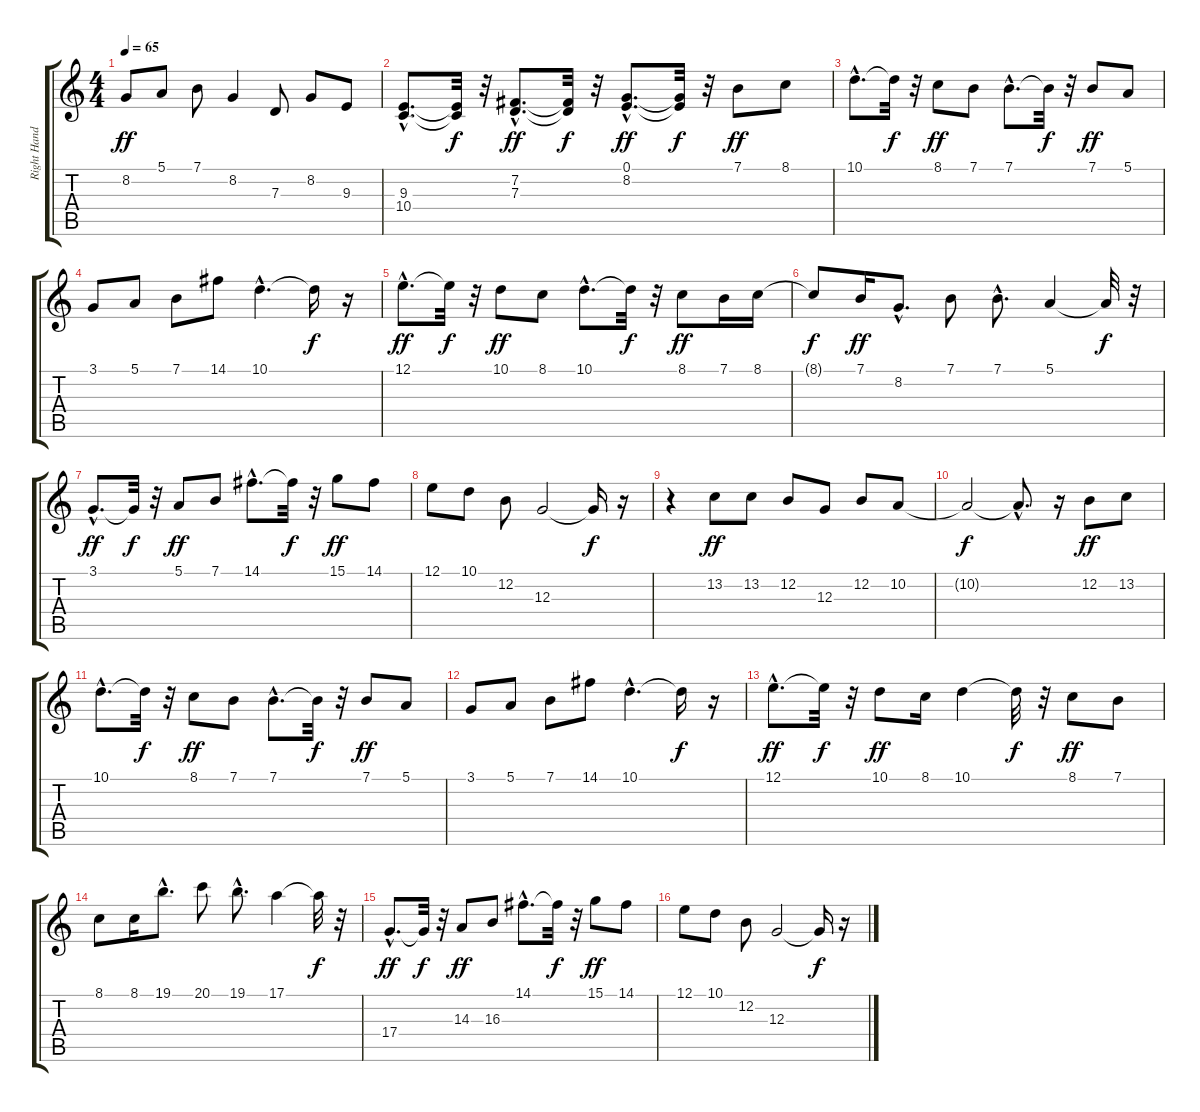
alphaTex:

\track ("Right Hand" "Right Hand") {instrument acousticgrandpiano}
\staff {score tabs}
\tuning (E4 B3 G3 D3 A2 E2) {hide}
\ts (4 4)
\tempo 65
\clef g2
\ks c
8.2.8{dy ff} 5.1.8 7.1.8 8.2.4 7.3.8 8.2.8 9.3.8 |
(9.3{hac} 10.4{hac}).8{d} (9.3{t} 10.4{t}).32{dy f} r.32 (7.2{hac} 7.3{hac}).8{d dy ff} (7.2{t} 7.3{t}).32{dy f} r.32 (0.1{hac} 8.2{hac}).8{d dy ff} (0.1{t} 8.2{t}).32{dy f} r.32 7.1.8{dy ff} 8.1.8 |
10.1{hac}.8{d} 10.1{t}.32{dy f} r.32 8.1.8{dy ff} 7.1.8 7.1{hac}.8{d} 7.1{t}.32{dy f} r.32 7.1.8{dy ff} 5.1.8 |
3.1.8 5.1.8 7.1.8 14.1.8 10.1{hac}.4{d} 10.1{t}.16{dy f} r.16 |
12.1{hac}.8{d dy ff} 12.1{t}.32{dy f} r.32 10.1.8{dy ff} 8.1.8 10.1{hac}.8{d} 10.1{t}.32{dy f} r.32 8.1.8{dy ff} 7.1.16 8.1.16 |
8.1{t}.8{dy f} 7.1.16{dy ff} 8.2{hac}.8{d} 7.1.8 7.1{hac}.8{d} 5.1.4 5.1{t}.32{dy f} r.32 |
3.1{hac}.8{d dy ff} 3.1{t}.32{dy f} r.32 5.1.8{dy ff} 7.1.8 14.1{hac}.8{d} 14.1{t}.32{dy f} r.32 15.1.8{dy ff} 14.1.8 |
12.1.8 10.1.8 12.2.8 12.3.2 12.3{t}.16{dy f} r.16 |
r.4 13.2.8{dy ff} 13.2.8 12.2.8 12.3.8 12.2.8 10.2.8 |
10.2{t}.2{dy f} 10.2{hac t}.8{d} r.16 12.2.8{dy ff} 13.2.8 |
10.1{hac}.8{d} 10.1{t}.32{dy f} r.32 8.1.8{dy ff} 7.1.8 7.1{hac}.8{d} 7.1{t}.32{dy f} r.32 7.1.8{dy ff} 5.1.8 |
3.1.8 5.1.8 7.1.8 14.1.8 10.1{hac}.4{d} 10.1{t}.16{dy f} r.16 |
12.1{hac}.8{d dy ff} 12.1{t}.32{dy f} r.32 10.1.8{dy ff} 8.1.16 10.1.4 10.1{t}.32{dy f} r.32 8.1.8{dy ff} 7.1.8 |
8.1.8 8.1.16 19.1{hac}.8{d} 20.1.8 19.1{hac}.8{d} 17.1.4 17.1{t}.32{dy f} r.32 |
17.4{hac}.8{d dy ff} 17.4{t}.32{dy f} r.32 14.3.8{dy ff} 16.3.8 14.1{hac}.8{d} 14.1{t}.32{dy f} r.32 15.1.8{dy ff} 14.1.8 |
12.1.8 10.1.8 12.2.8 12.3.2 12.3{t}.16{dy f} r.16
